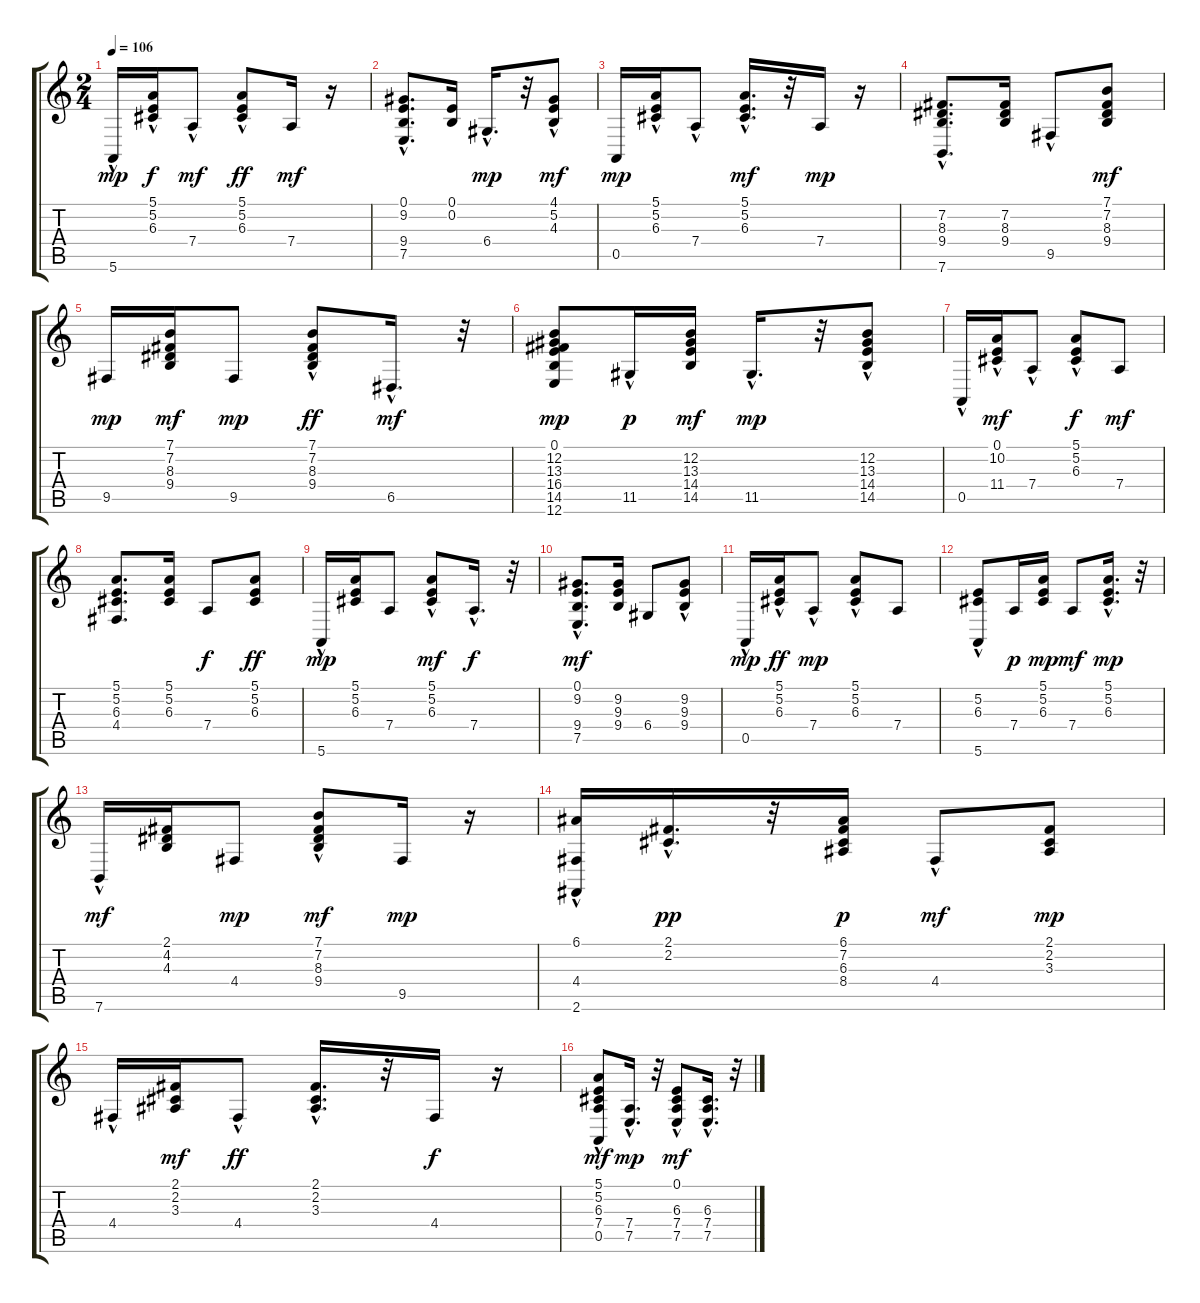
\track "" {instrument acousticgrandpiano}
\staff {score tabs}
\tuning (E4 B3 G3 D3 A2 E2) {hide}
\ts (2 4)
\tempo 106
\clef g2
\ks c
5.6{hac}.16{dy mp} (5.1 5.2{hac} 6.3).16{dy f} 7.4{hac}.8{dy mf} (5.1 5.2{hac} 6.3{hac}).8{dy ff} 7.4.16{dy mf} r.16 |
(0.1 9.2 9.4 7.5{hac}).8{d} (0.1 0.2).16 6.4{hac}.16{d dy mp} r.32 (4.1 5.2{hac} 4.3{hac}).8{dy mf} |
0.5.16{dy mp} (5.1{hac} 5.2 6.3).16 7.4{hac}.8 (5.1{hac} 5.2 6.3{hac}).16{d dy mf} r.32 7.4.16{dy mp} r.16 |
(7.2 8.3 9.4 7.6{hac}).8{d} (7.2 8.3 9.4).16 9.5{hac}.8 (7.1 7.2 8.3 9.4).8{dy mf} |
9.5.16{dy mp} (7.1 7.2 8.3 9.4).16{dy mf} 9.5.8{dy mp} (7.1{hac} 7.2{hac} 8.3 9.4).8{dy ff} 6.5{hac}.16{d dy mf} r.32 |
(0.1 12.2 13.3 16.4 14.5 12.6).8{dy mp} 11.5{hac}.16{dy p} (12.2 13.3 14.4 14.5).16{dy mf} 11.5{hac}.16{d dy mp} r.32 (12.2{hac} 13.3 14.4 14.5{hac}).8 |
0.5{hac}.16 (0.1 10.2{hac} 11.4{hac}).16{dy mf} 7.4{hac}.8 (5.1 5.2 6.3{hac}).8{dy f} 7.4.8{dy mf} |
(5.1 5.2 6.3 4.4).8{d} (5.1 5.2 6.3).16 7.4.8{dy f} (5.1 5.2 6.3).8{dy ff} |
5.6{hac}.16{dy mp} (5.1 5.2 6.3).16 7.4.8 (5.1 5.2{hac} 6.3).8{dy mf} 7.4{hac}.16{d dy f} r.32 |
(0.1 9.2 9.4 7.5{hac}).8{d dy mf} (9.2 9.3 9.4).16 6.4.8 (9.2 9.3{hac} 9.4{hac}).8 |
0.5{hac}.16{dy mp} (5.1{hac} 5.2 6.3).16{dy ff} 7.4{hac}.8{dy mp} (5.1{hac} 5.2 6.3{hac}).8 7.4.8 |
(5.2{hac} 6.3{hac} 5.6{hac}).8 7.4.16{dy p} (5.1 5.2 6.3).16{dy mp} 7.4.8{dy mf} (5.1{hac} 5.2{hac} 6.3{hac}).16{d dy mp} r.32 |
7.6{hac}.16{dy mf} (2.1 4.2 4.3).16 4.4.8{dy mp} (7.1 7.2 8.3{hac} 9.4).8{dy mf} 9.5.16{dy mp} r.16 |
(6.1 4.4{hac} 2.6{hac}).16 (2.1 2.2{hac}).16{d dy pp} r.32 (6.1 7.2 6.3 8.4).16{dy p} 4.4{hac}.8{dy mf} (2.1 2.2 3.3).8{dy mp} |
4.4{hac}.16 (2.1 2.2 3.3).16{dy mf} 4.4{hac}.8{dy ff} (2.1 2.2 3.3{hac}).16{d} r.32 4.4.16{dy f} r.16 |
(5.1{hac} 5.2{hac} 6.3{hac} 7.4{hac} 0.5).8{dy mf} (7.4{hac} 7.5{hac}).16{d dy mp} r.32 (0.1 6.3{hac} 7.4{hac} 7.5{hac}).8{dy mf} (6.3 7.4 7.5{hac}).16{d} r.32
